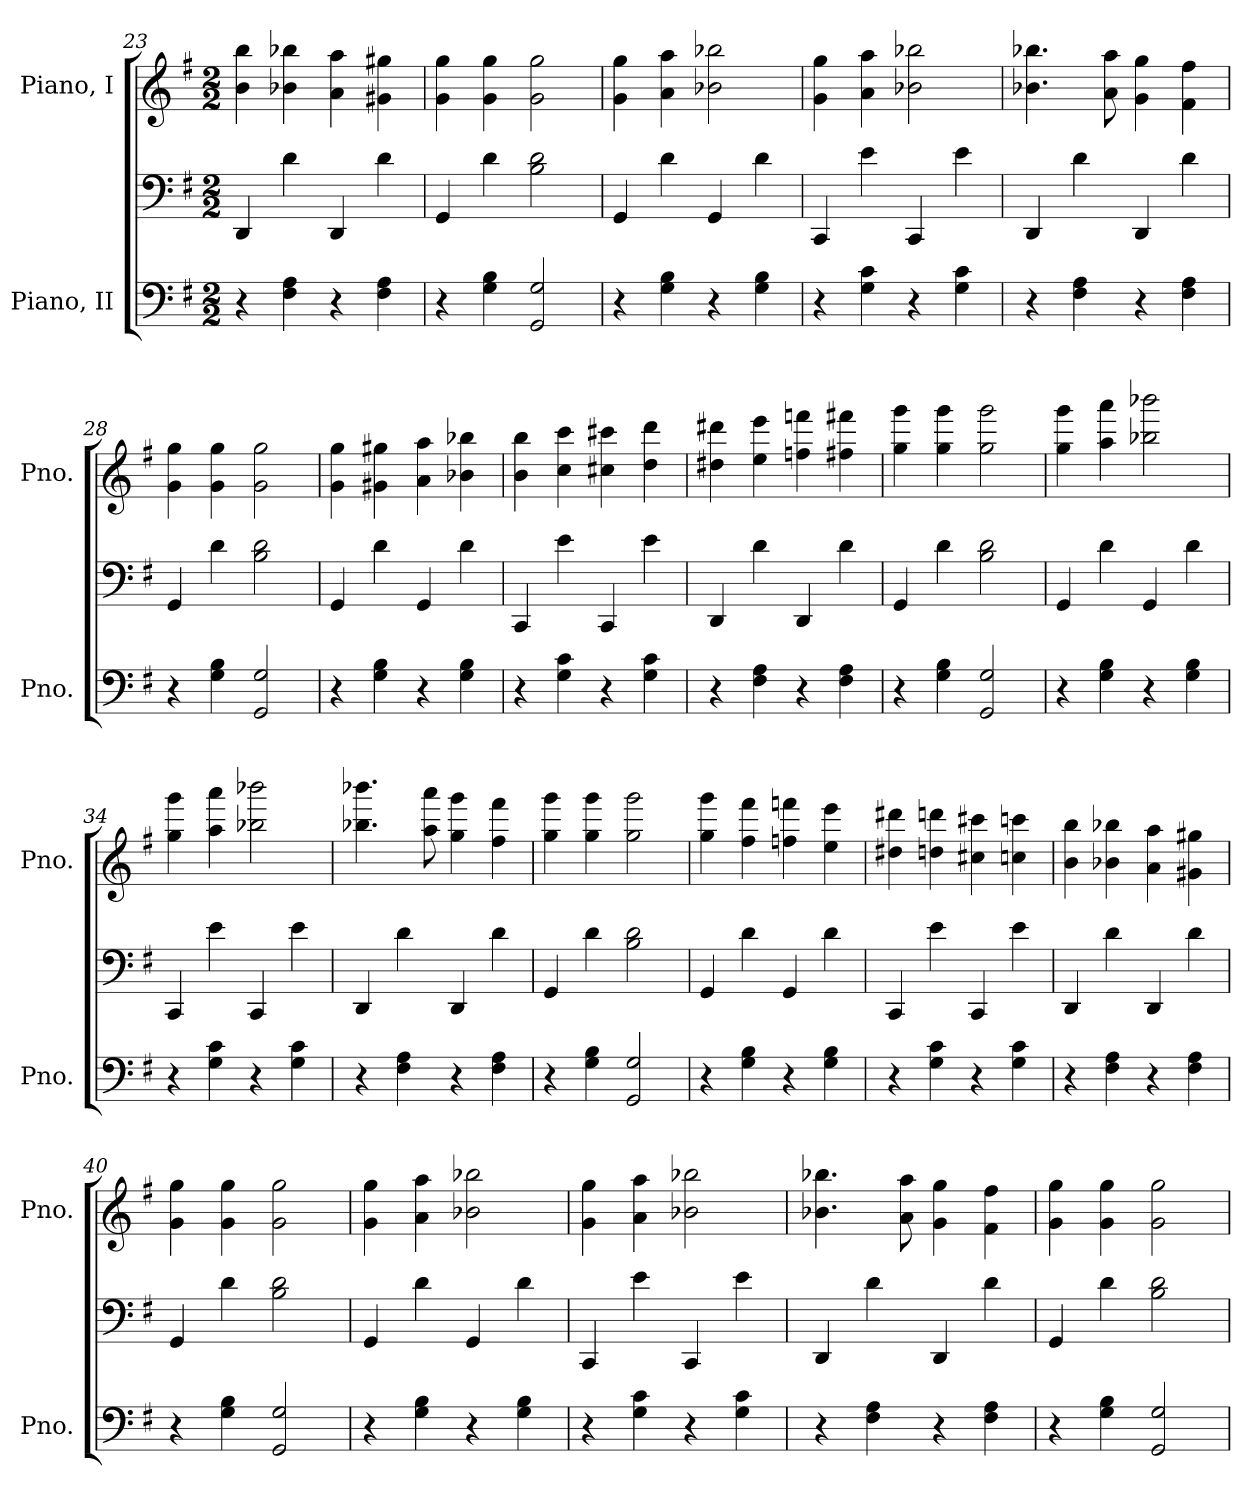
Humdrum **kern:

**kern	**kern	**kern
*part2	*part2	*part1
*staff3	*staff2	*staff1
*I"Piano, II	*	*I"Piano, I
*I'Pno.	*	*I'Pno.
*clefF4	*clefF4	*clefG2
*k[f#]	*k[f#]	*k[f#]
*M2/2	*M2/2	*M2/2
=23	=23	=23
4r	4DD/	4b\ 4bb\
4F#\ 4A\	4d\	4b-X\ 4bb-X\
4r	4DD/	4a\ 4aa\
4F#\ 4A\	4d\	4g#X\ 4gg#X\
!!LO:PB:g=z
=24	=24	=24
4r	4GG/	4g\ 4gg\
4G\ 4B\	4d\	4g\ 4gg\
2GG/ 2G/	2B\ 2d\	2g\ 2gg\
=25	=25	=25
4r	4GG/	4g\ 4gg\
4G\ 4B\	4d\	4a\ 4aa\
4r	4GG/	2b-X\ 2bb-X\
4G\ 4B\	4d\	.
=26	=26	=26
4r	4CC/	4g\ 4gg\
4G\ 4c\	4e\	4a\ 4aa\
4r	4CC/	2b-X\ 2bb-X\
4G\ 4c\	4e\	.
=27	=27	=27
4r	4DD/	4.b-X\ 4.bb-X\
4F#\ 4A\	4d\	.
.	.	8a\ 8aa\
4r	4DD/	4g\ 4gg\
4F#\ 4A\	4d\	4f#\ 4ff#\
=28	=28	=28
4r	4GG/	4g\ 4gg\
4G\ 4B\	4d\	4g\ 4gg\
2GG/ 2G/	2B\ 2d\	2g\ 2gg\
=29	=29	=29
4r	4GG/	4g\ 4gg\
4G\ 4B\	4d\	4g#X\ 4gg#X\
4r	4GG/	4a\ 4aa\
4G\ 4B\	4d\	4b-X\ 4bb-X\
=30	=30	=30
4r	4CC/	4b\ 4bb\
4G\ 4c\	4e\	4cc\ 4ccc\
4r	4CC/	4cc#X\ 4ccc#X\
4G\ 4c\	4e\	4dd\ 4ddd\
!!LO:LB:g=z
=31	=31	=31
4r	4DD/	4dd#X\ 4ddd#X\
4F#\ 4A\	4d\	4ee\ 4eee\
4r	4DD/	4ffn\ 4fffn\
4F#\ 4A\	4d\	4ff#X\ 4fff#X\
=32	=32	=32
4r	4GG/	4gg\ 4ggg\
4G\ 4B\	4d\	4gg\ 4ggg\
2GG/ 2G/	2B\ 2d\	2gg\ 2ggg\
=33	=33	=33
4r	4GG/	4gg\ 4ggg\
4G\ 4B\	4d\	4aa\ 4aaa\
4r	4GG/	2bb-X\ 2bbb-X\
4G\ 4B\	4d\	.
=34	=34	=34
4r	4CC/	4gg\ 4ggg\
4G\ 4c\	4e\	4aa\ 4aaa\
4r	4CC/	2bb-X\ 2bbb-X\
4G\ 4c\	4e\	.
=35	=35	=35
4r	4DD/	4.bb-X\ 4.bbb-X\
4F#\ 4A\	4d\	.
.	.	8aa\ 8aaa\
4r	4DD/	4gg\ 4ggg\
4F#\ 4A\	4d\	4ff#\ 4fff#\
=36	=36	=36
4r	4GG/	4gg\ 4ggg\
4G\ 4B\	4d\	4gg\ 4ggg\
2GG/ 2G/	2B\ 2d\	2gg\ 2ggg\
!!LO:LB:g=z
=37	=37	=37
4r	4GG/	4gg\ 4ggg\
4G\ 4B\	4d\	4ff#\ 4fff#\
4r	4GG/	4ffn\ 4fffn\
4G\ 4B\	4d\	4ee\ 4eee\
=38	=38	=38
4r	4CC/	4dd#X\ 4ddd#X\
4G\ 4c\	4e\	4ddn\ 4dddn\
4r	4CC/	4cc#X\ 4ccc#X\
4G\ 4c\	4e\	4ccn\ 4cccn\
=39	=39	=39
4r	4DD/	4b\ 4bb\
4F#\ 4A\	4d\	4b-X\ 4bb-X\
4r	4DD/	4a\ 4aa\
4F#\ 4A\	4d\	4g#X\ 4gg#X\
=40	=40	=40
4r	4GG/	4g\ 4gg\
4G\ 4B\	4d\	4g\ 4gg\
2GG/ 2G/	2B\ 2d\	2g\ 2gg\
=41	=41	=41
4r	4GG/	4g\ 4gg\
4G\ 4B\	4d\	4a\ 4aa\
4r	4GG/	2b-X\ 2bb-X\
4G\ 4B\	4d\	.
=42	=42	=42
4r	4CC/	4g\ 4gg\
4G\ 4c\	4e\	4a\ 4aa\
4r	4CC/	2b-X\ 2bb-X\
4G\ 4c\	4e\	.
!!LO:LB:g=z
=43	=43	=43
4r	4DD/	4.b-X\ 4.bb-X\
4F#\ 4A\	4d\	.
.	.	8a\ 8aa\
4r	4DD/	4g\ 4gg\
4F#\ 4A\	4d\	4f#\ 4ff#\
=44	=44	=44
4r	4GG/	4g\ 4gg\
4G\ 4B\	4d\	4g\ 4gg\
2GG/ 2G/	2B\ 2d\	2g\ 2gg\
=	=	=
*-	*-	*-
